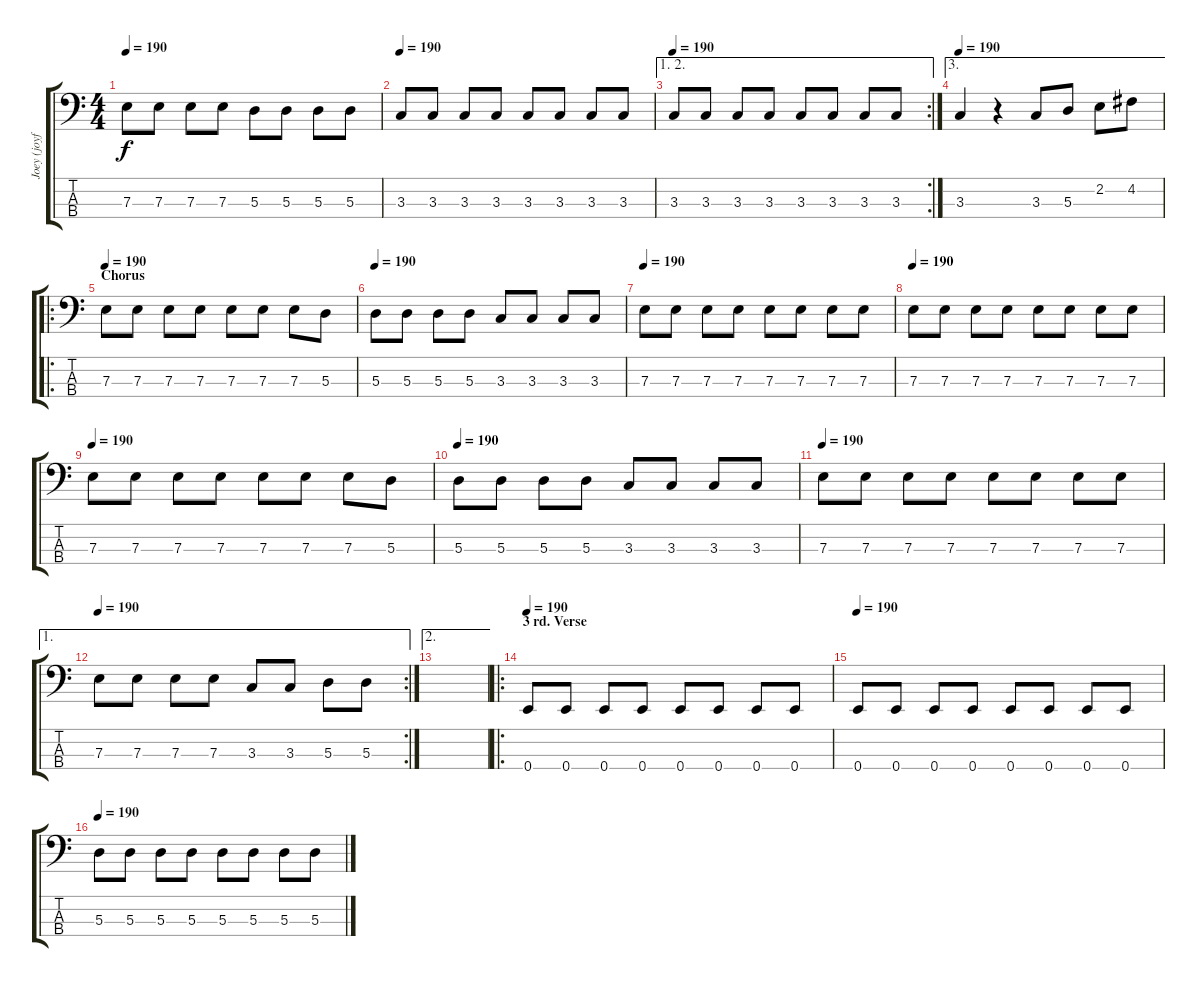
\track ("Joey (joyfull) De Maio" "Joey (joyf") {instrument electricbasspick}
\staff {score tabs}
\tuning (G2 D2 A1 E1) {hide}
\ts (4 4)
\tempo 190
\clef f4
\ks c
7.3.8{dy f} 7.3.8 7.3.8 7.3.8 5.3.8 5.3.8 5.3.8 5.3.8 |
\tempo 190
3.3.8 3.3.8 3.3.8 3.3.8 3.3.8 3.3.8 3.3.8 3.3.8 |
\ae (1 2)
\rc 2
\tempo 190
3.3.8 3.3.8 3.3.8 3.3.8 3.3.8 3.3.8 3.3.8 3.3.8 |
\ae 3
\tempo 190
3.3.4 r.4 3.3.8 5.3.8 2.2.8 4.2.8 |
\ro
\section ("" "Chorus")
\tempo 190
7.3.8 7.3.8 7.3.8 7.3.8 7.3.8 7.3.8 7.3.8 5.3.8 |
\tempo 190
5.3.8 5.3.8 5.3.8 5.3.8 3.3.8 3.3.8 3.3.8 3.3.8 |
\tempo 190
7.3.8 7.3.8 7.3.8 7.3.8 7.3.8 7.3.8 7.3.8 7.3.8 |
\tempo 190
7.3.8 7.3.8 7.3.8 7.3.8 7.3.8 7.3.8 7.3.8 7.3.8 |
\tempo 190
7.3.8 7.3.8 7.3.8 7.3.8 7.3.8 7.3.8 7.3.8 5.3.8 |
\tempo 190
5.3.8 5.3.8 5.3.8 5.3.8 3.3.8 3.3.8 3.3.8 3.3.8 |
\tempo 190
7.3.8 7.3.8 7.3.8 7.3.8 7.3.8 7.3.8 7.3.8 7.3.8 |
\ae 1
\rc 2
\tempo 190
7.3.8 7.3.8 7.3.8 7.3.8 3.3.8 3.3.8 5.3.8 5.3.8 |
\ae 2
|
\ro
\section ("" "3 rd. Verse")
\tempo 190
0.4.8 0.4.8 0.4.8 0.4.8 0.4.8 0.4.8 0.4.8 0.4.8 |
\tempo 190
0.4.8 0.4.8 0.4.8 0.4.8 0.4.8 0.4.8 0.4.8 0.4.8 |
\tempo 190
5.3.8 5.3.8 5.3.8 5.3.8 5.3.8 5.3.8 5.3.8 5.3.8
